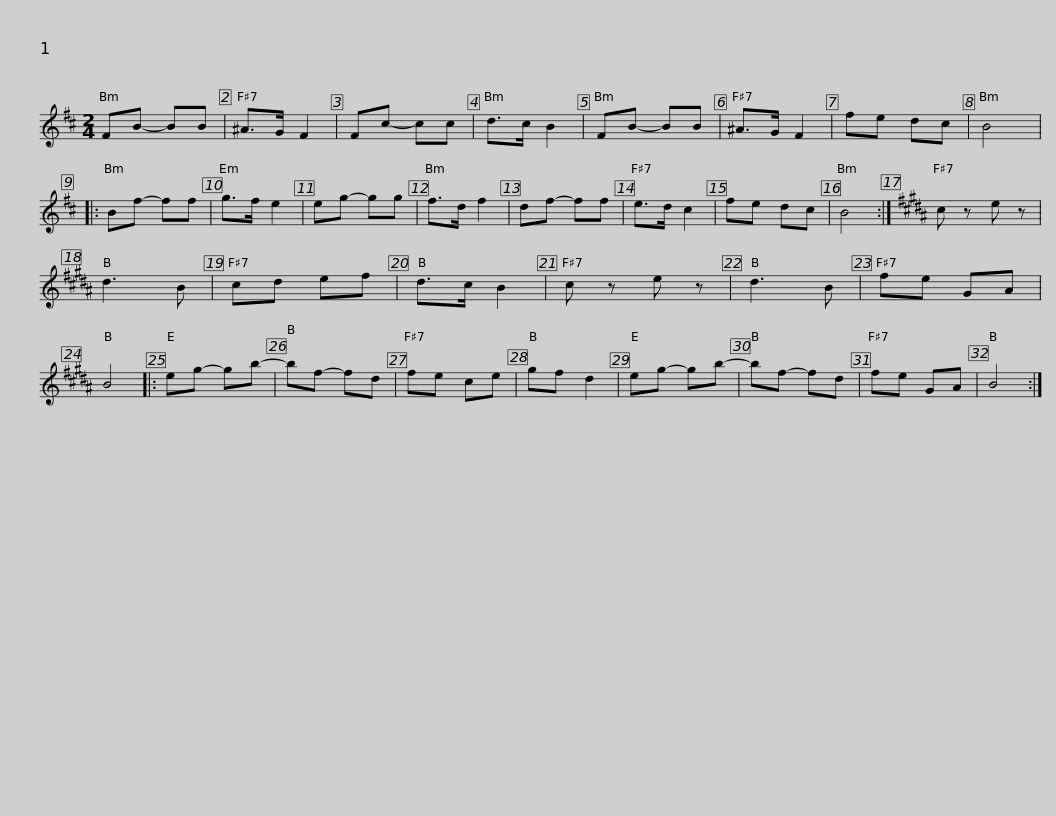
X:1
L:1/8
M:2/4
I:linebreak $
K:Bmin
V:1 treble
V:1
 FB- BB | ^A>G F2 | Fc- cc | d>c B2 | FB- BB | %5
 ^A>G F2 | fe dc | B4 |: Bf- ff | g>f e2 |$ %10
 eg- gg | f>d f2 | df- ff | e>d c2 | fe dc | %15
 B4 :|[K:B] c z e z | d3 B | cd ef | d>c B2 | %20
 c z e z |$ d3 B | fe GA | B4 |: eg- gb- | %25
 bf- fd | fe ce | gf d2 | eg- gb- | bf- fd | %30
 fe GA | B4 :| %32
